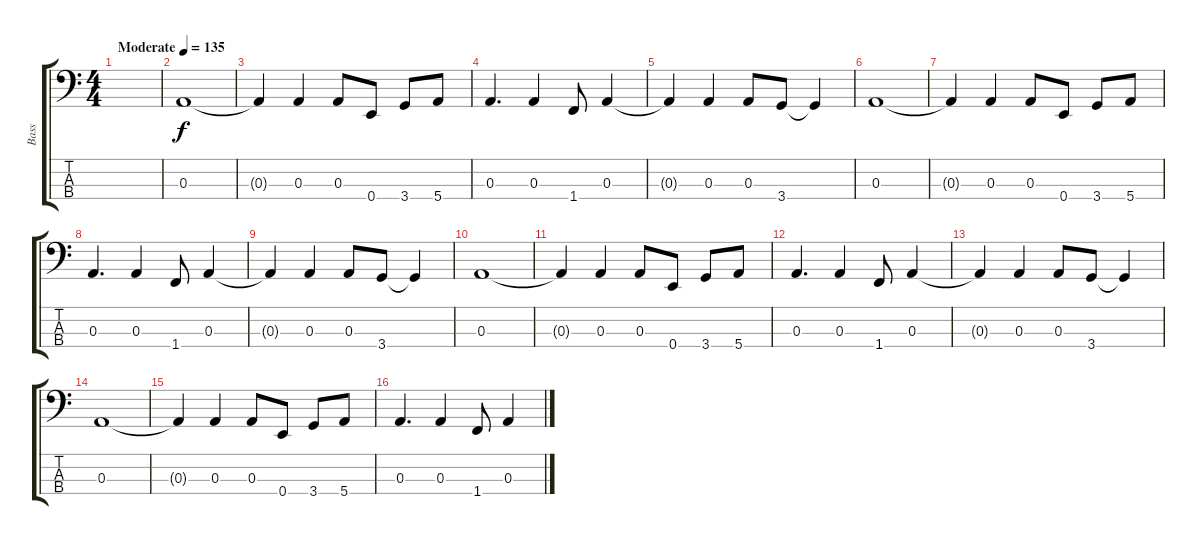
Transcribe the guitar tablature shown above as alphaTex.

\track ("Bass" "Bass") {instrument electricbassfinger}
\staff {score tabs}
\tuning (G2 D2 A1 E1) {hide}
\ts (4 4)
\tempo (135 "Moderate")
\clef f4
\ks c
|
0.3.1 |
0.3{t}.4 0.3.4 0.3.8 0.4.8 3.4.8 5.4.8 |
0.3.4{d} 0.3.4 1.4.8 0.3.4 |
0.3{t}.4 0.3.4 0.3.8 3.4.8 3.4{t}.4 |
0.3.1 |
0.3{t}.4 0.3.4 0.3.8 0.4.8 3.4.8 5.4.8 |
0.3.4{d} 0.3.4 1.4.8 0.3.4 |
0.3{t}.4 0.3.4 0.3.8 3.4.8 3.4{t}.4 |
0.3.1 |
0.3{t}.4 0.3.4 0.3.8 0.4.8 3.4.8 5.4.8 |
0.3.4{d} 0.3.4 1.4.8 0.3.4 |
0.3{t}.4 0.3.4 0.3.8 3.4.8 3.4{t}.4 |
0.3.1 |
0.3{t}.4 0.3.4 0.3.8 0.4.8 3.4.8 5.4.8 |
0.3.4{d} 0.3.4 1.4.8 0.3.4
